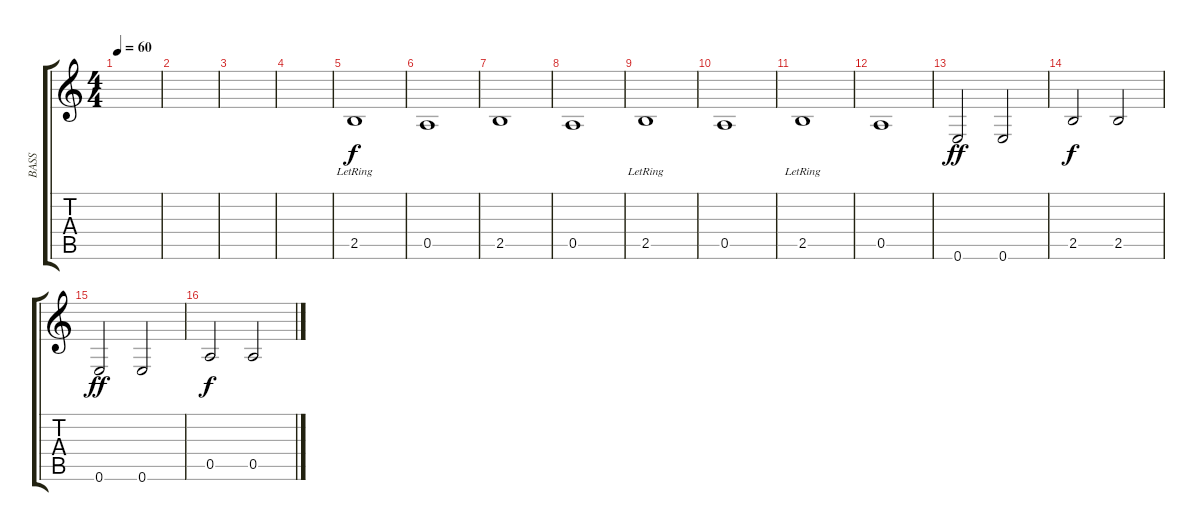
\track ("BASS" "BASS") {instrument synthbass1}
\staff {score tabs}
\tuning (E4 B3 G3 D3 A2 E2) {hide}
\ts (4 4)
\tempo 60
\clef g2
\ks c
|
|
|
|
2.5{lr}.1 |
0.5.1 |
2.5.1 |
0.5.1 |
2.5{lr}.1 |
0.5.1 |
2.5{lr}.1 |
0.5.1 |
0.6.2{dy ff} 0.6.2 |
2.5.2{dy f} 2.5.2 |
0.6.2{dy ff} 0.6.2 |
0.5.2{dy f} 0.5.2
